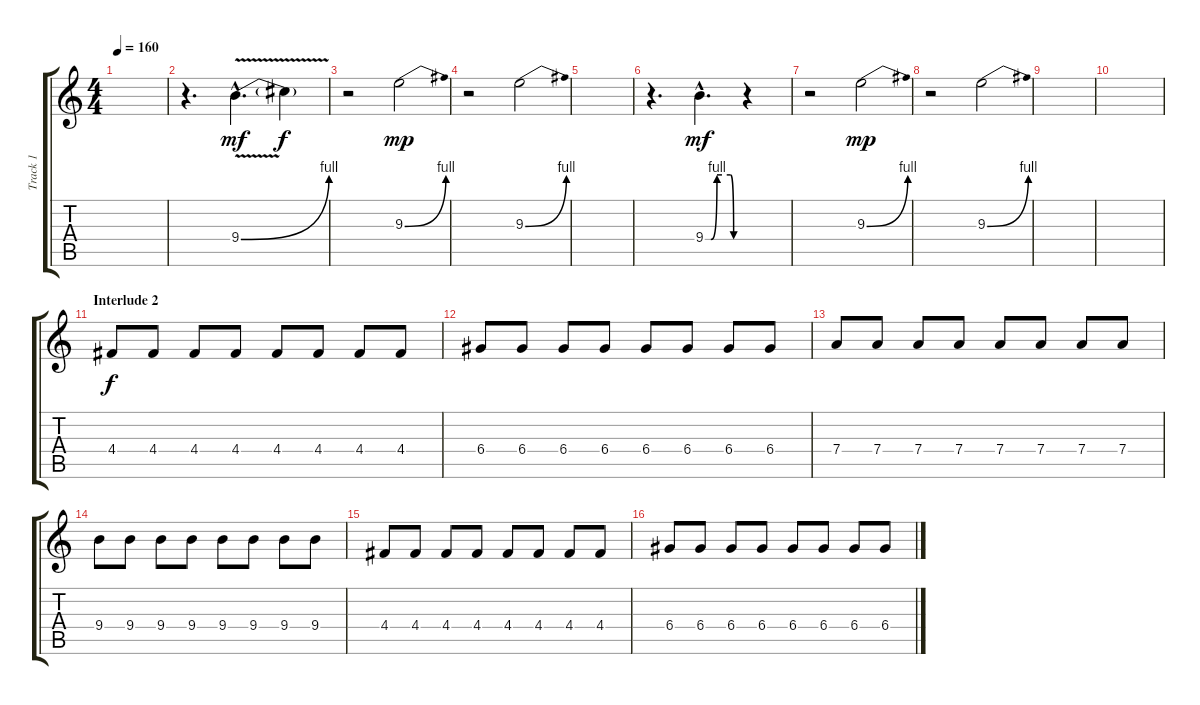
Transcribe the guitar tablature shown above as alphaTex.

\track ("Track 1" "Track 1") {instrument overdrivenguitar}
\staff {score tabs}
\tuning (E4 B3 G3 D3 A2 E2) {hide}
\ts (4 4)
\tempo 160
\clef g2
\ks c
|
r.4{d} 9.4{be (bend 0 0 60 4) v hac}.4{d dy mf} 9.4{t}.4{dy f} |
r.2 9.3{be (bend 0 0 60 4)}.2{dy mp} |
r.2 9.3{be (bend 0 0 60 4)}.2 |
|
r.4{d} 9.4{be (custom 0 0 10 0 21 4 30 4 45 4 51 0 60 0) hac}.4{d dy mf} r.4 |
r.2 9.3{be (bend 0 0 60 4)}.2{dy mp} |
r.2 9.3{be (bend 0 0 60 4)}.2 |
|
|
\section ("" "Interlude 2")
4.4.8{dy f} 4.4.8 4.4.8 4.4.8 4.4.8 4.4.8 4.4.8 4.4.8 |
6.4.8 6.4.8 6.4.8 6.4.8 6.4.8 6.4.8 6.4.8 6.4.8 |
7.4.8 7.4.8 7.4.8 7.4.8 7.4.8 7.4.8 7.4.8 7.4.8 |
9.4.8 9.4.8 9.4.8 9.4.8 9.4.8 9.4.8 9.4.8 9.4.8 |
4.4.8 4.4.8 4.4.8 4.4.8 4.4.8 4.4.8 4.4.8 4.4.8 |
6.4.8 6.4.8 6.4.8 6.4.8 6.4.8 6.4.8 6.4.8 6.4.8
